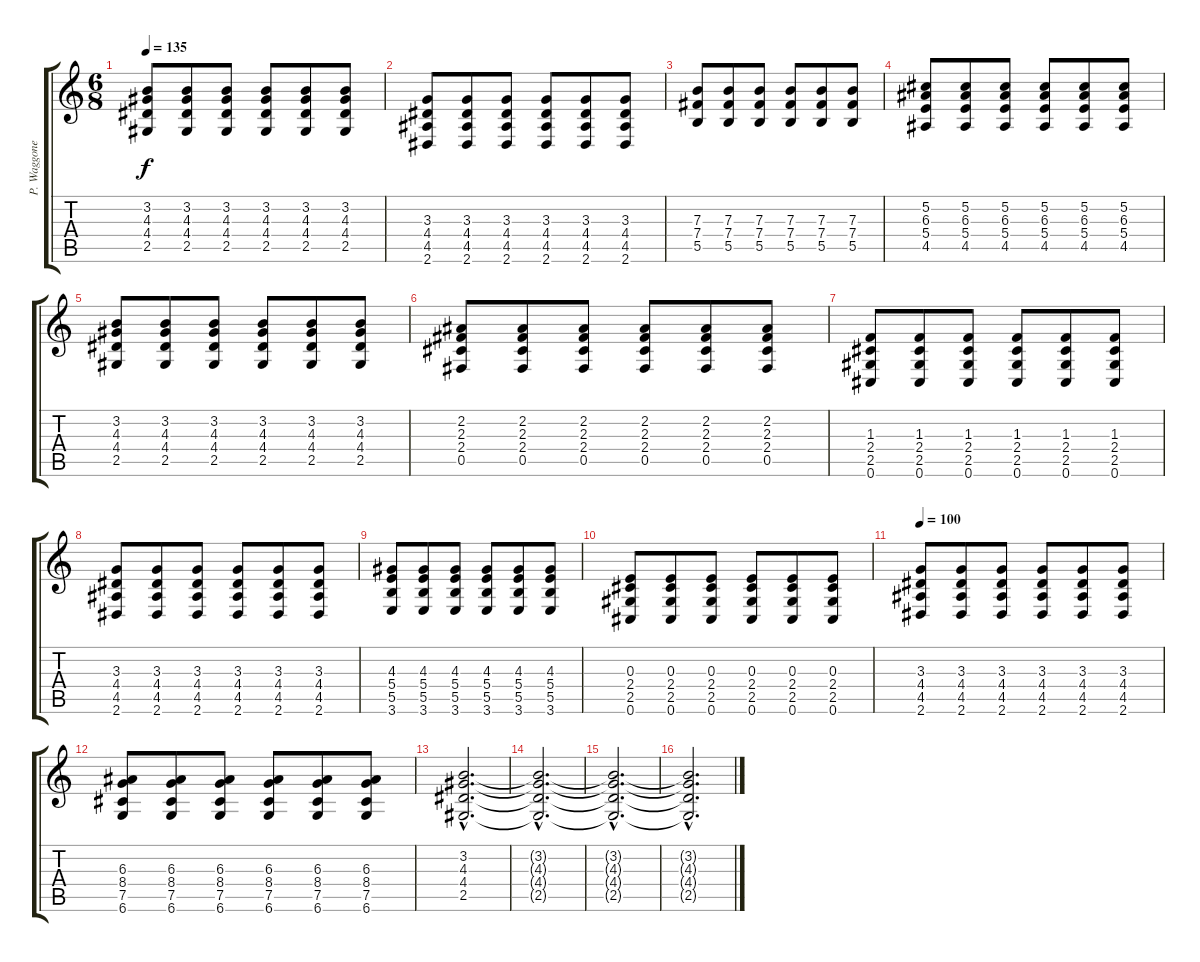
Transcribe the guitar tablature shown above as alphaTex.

\track ("P. Waggoner Gtr." "P. Waggone") {instrument distortionguitar}
\staff {score tabs}
\tuning (Db4 Ab3 E3 B2 Gb2 Db2) {hide}
\ts (6 8)
\tempo 135
\clef g2
\ks c
(3.2 4.3 4.4 2.5).8{dy f} (3.2 4.3 4.4 2.5).8 (3.2 4.3 4.4 2.5).8 (3.2 4.3 4.4 2.5).8 (3.2 4.3 4.4 2.5).8 (3.2 4.3 4.4 2.5).8 |
(3.3 4.4 4.5 2.6).8 (3.3 4.4 4.5 2.6).8 (3.3 4.4 4.5 2.6).8 (3.3 4.4 4.5 2.6).8 (3.3 4.4 4.5 2.6).8 (3.3 4.4 4.5 2.6).8 |
(7.3 7.4 5.5).8 (7.3 7.4 5.5).8 (7.3 7.4 5.5).8 (7.3 7.4 5.5).8 (7.3 7.4 5.5).8 (7.3 7.4 5.5).8 |
(5.2 6.3 5.4 4.5).8 (5.2 6.3 5.4 4.5).8 (5.2 6.3 5.4 4.5).8 (5.2 6.3 5.4 4.5).8 (5.2 6.3 5.4 4.5).8 (5.2 6.3 5.4 4.5).8 |
(3.2 4.3 4.4 2.5).8 (3.2 4.3 4.4 2.5).8 (3.2 4.3 4.4 2.5).8 (3.2 4.3 4.4 2.5).8 (3.2 4.3 4.4 2.5).8 (3.2 4.3 4.4 2.5).8 |
(2.2 2.3 2.4 0.5).8 (2.2 2.3 2.4 0.5).8 (2.2 2.3 2.4 0.5).8 (2.2 2.3 2.4 0.5).8 (2.2 2.3 2.4 0.5).8 (2.2 2.3 2.4 0.5).8 |
(1.3 2.4 2.5 0.6).8 (1.3 2.4 2.5 0.6).8 (1.3 2.4 2.5 0.6).8 (1.3 2.4 2.5 0.6).8 (1.3 2.4 2.5 0.6).8 (1.3 2.4 2.5 0.6).8 |
(3.3 4.4 4.5 2.6).8 (3.3 4.4 4.5 2.6).8 (3.3 4.4 4.5 2.6).8 (3.3 4.4 4.5 2.6).8 (3.3 4.4 4.5 2.6).8 (3.3 4.4 4.5 2.6).8 |
(4.3 5.4 5.5 3.6).8 (4.3 5.4 5.5 3.6).8 (4.3 5.4 5.5 3.6).8 (4.3 5.4 5.5 3.6).8 (4.3 5.4 5.5 3.6).8 (4.3 5.4 5.5 3.6).8 |
(0.3 2.4 2.5 0.6).8 (0.3 2.4 2.5 0.6).8 (0.3 2.4 2.5 0.6).8 (0.3 2.4 2.5 0.6).8 (0.3 2.4 2.5 0.6).8 (0.3 2.4 2.5 0.6).8 |
\tempo 100
(3.3 4.4 4.5 2.6).8 (3.3 4.4 4.5 2.6).8 (3.3 4.4 4.5 2.6).8 (3.3 4.4 4.5 2.6).8 (3.3 4.4 4.5 2.6).8 (3.3 4.4 4.5 2.6).8 |
(6.3 8.4 7.5 6.6).8 (6.3 8.4 7.5 6.6).8 (6.3 8.4 7.5 6.6).8 (6.3 8.4 7.5 6.6).8 (6.3 8.4 7.5 6.6).8 (6.3 8.4 7.5 6.6).8 |
(3.2{hac} 4.3{hac} 4.4{hac} 2.5{hac}).2{d} |
(3.2{hac t} 4.3{hac t} 4.4{hac t} 2.5{hac t}).2{d} |
(3.2{hac t} 4.3{hac t} 4.4{hac t} 2.5{hac t}).2{d volume 0} |
(3.2{hac t} 4.3{hac t} 4.4{hac t} 2.5{hac t}).2{d}
